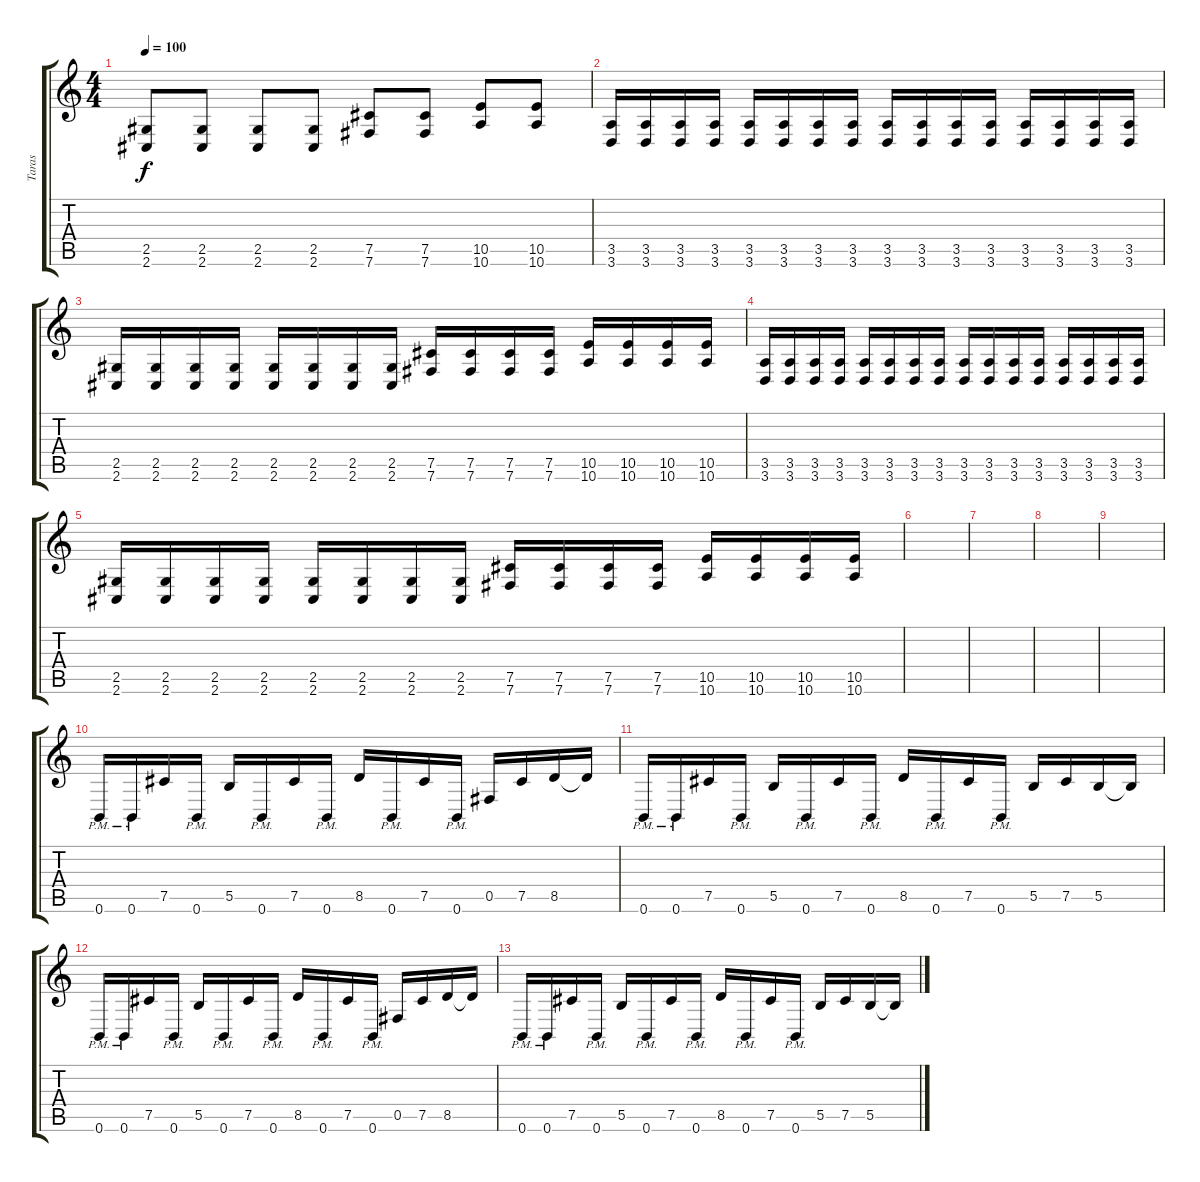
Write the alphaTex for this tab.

\track ("Taras" "Taras") {instrument distortionguitar}
\staff {score tabs}
\tuning (Db4 Ab3 E3 B2 Gb2 B1) {hide}
\ts (4 4)
\tempo 100
\clef g2
\ks c
(2.5 2.6).8{dy f} (2.5 2.6).8 (2.5 2.6).8 (2.5 2.6).8 (7.5 7.6).8 (7.5 7.6).8 (10.5 10.6).8 (10.5 10.6).8 |
(3.5 3.6).16 (3.5 3.6).16 (3.5 3.6).16 (3.5 3.6).16 (3.5 3.6).16 (3.5 3.6).16 (3.5 3.6).16 (3.5 3.6).16 (3.5 3.6).16 (3.5 3.6).16 (3.5 3.6).16 (3.5 3.6).16 (3.5 3.6).16 (3.5 3.6).16 (3.5 3.6).16 (3.5 3.6).16 |
(2.5 2.6).16 (2.5 2.6).16 (2.5 2.6).16 (2.5 2.6).16 (2.5 2.6).16 (2.5 2.6).16 (2.5 2.6).16 (2.5 2.6).16 (7.5 7.6).16 (7.5 7.6).16 (7.5 7.6).16 (7.5 7.6).16 (10.5 10.6).16 (10.5 10.6).16 (10.5 10.6).16 (10.5 10.6).16 |
(3.5 3.6).16 (3.5 3.6).16 (3.5 3.6).16 (3.5 3.6).16 (3.5 3.6).16 (3.5 3.6).16 (3.5 3.6).16 (3.5 3.6).16 (3.5 3.6).16 (3.5 3.6).16 (3.5 3.6).16 (3.5 3.6).16 (3.5 3.6).16 (3.5 3.6).16 (3.5 3.6).16 (3.5 3.6).16 |
(2.5 2.6).16 (2.5 2.6).16 (2.5 2.6).16 (2.5 2.6).16 (2.5 2.6).16 (2.5 2.6).16 (2.5 2.6).16 (2.5 2.6).16 (7.5 7.6).16 (7.5 7.6).16 (7.5 7.6).16 (7.5 7.6).16 (10.5 10.6).16 (10.5 10.6).16 (10.5 10.6).16 (10.5 10.6).16 |
|
|
|
|
0.6{pm}.16 0.6{pm}.16 7.5.16 0.6{pm}.16 5.5.16 0.6{pm}.16 7.5.16 0.6{pm}.16 8.5.16 0.6{pm}.16 7.5.16 0.6{pm}.16 0.5.16 7.5.16 8.5.16 8.5{t}.16 |
0.6{pm}.16 0.6{pm}.16 7.5.16 0.6{pm}.16 5.5.16 0.6{pm}.16 7.5.16 0.6{pm}.16 8.5.16 0.6{pm}.16 7.5.16 0.6{pm}.16 5.5.16 7.5.16 5.5.16 5.5{t}.16 |
0.6{pm}.16 0.6{pm}.16 7.5.16 0.6{pm}.16 5.5.16 0.6{pm}.16 7.5.16 0.6{pm}.16 8.5.16 0.6{pm}.16 7.5.16 0.6{pm}.16 0.5.16 7.5.16 8.5.16 8.5{t}.16 |
0.6{pm}.16 0.6{pm}.16 7.5.16 0.6{pm}.16 5.5.16 0.6{pm}.16 7.5.16 0.6{pm}.16 8.5.16 0.6{pm}.16 7.5.16 0.6{pm}.16 5.5.16 7.5.16 5.5.16 5.5{t}.16
